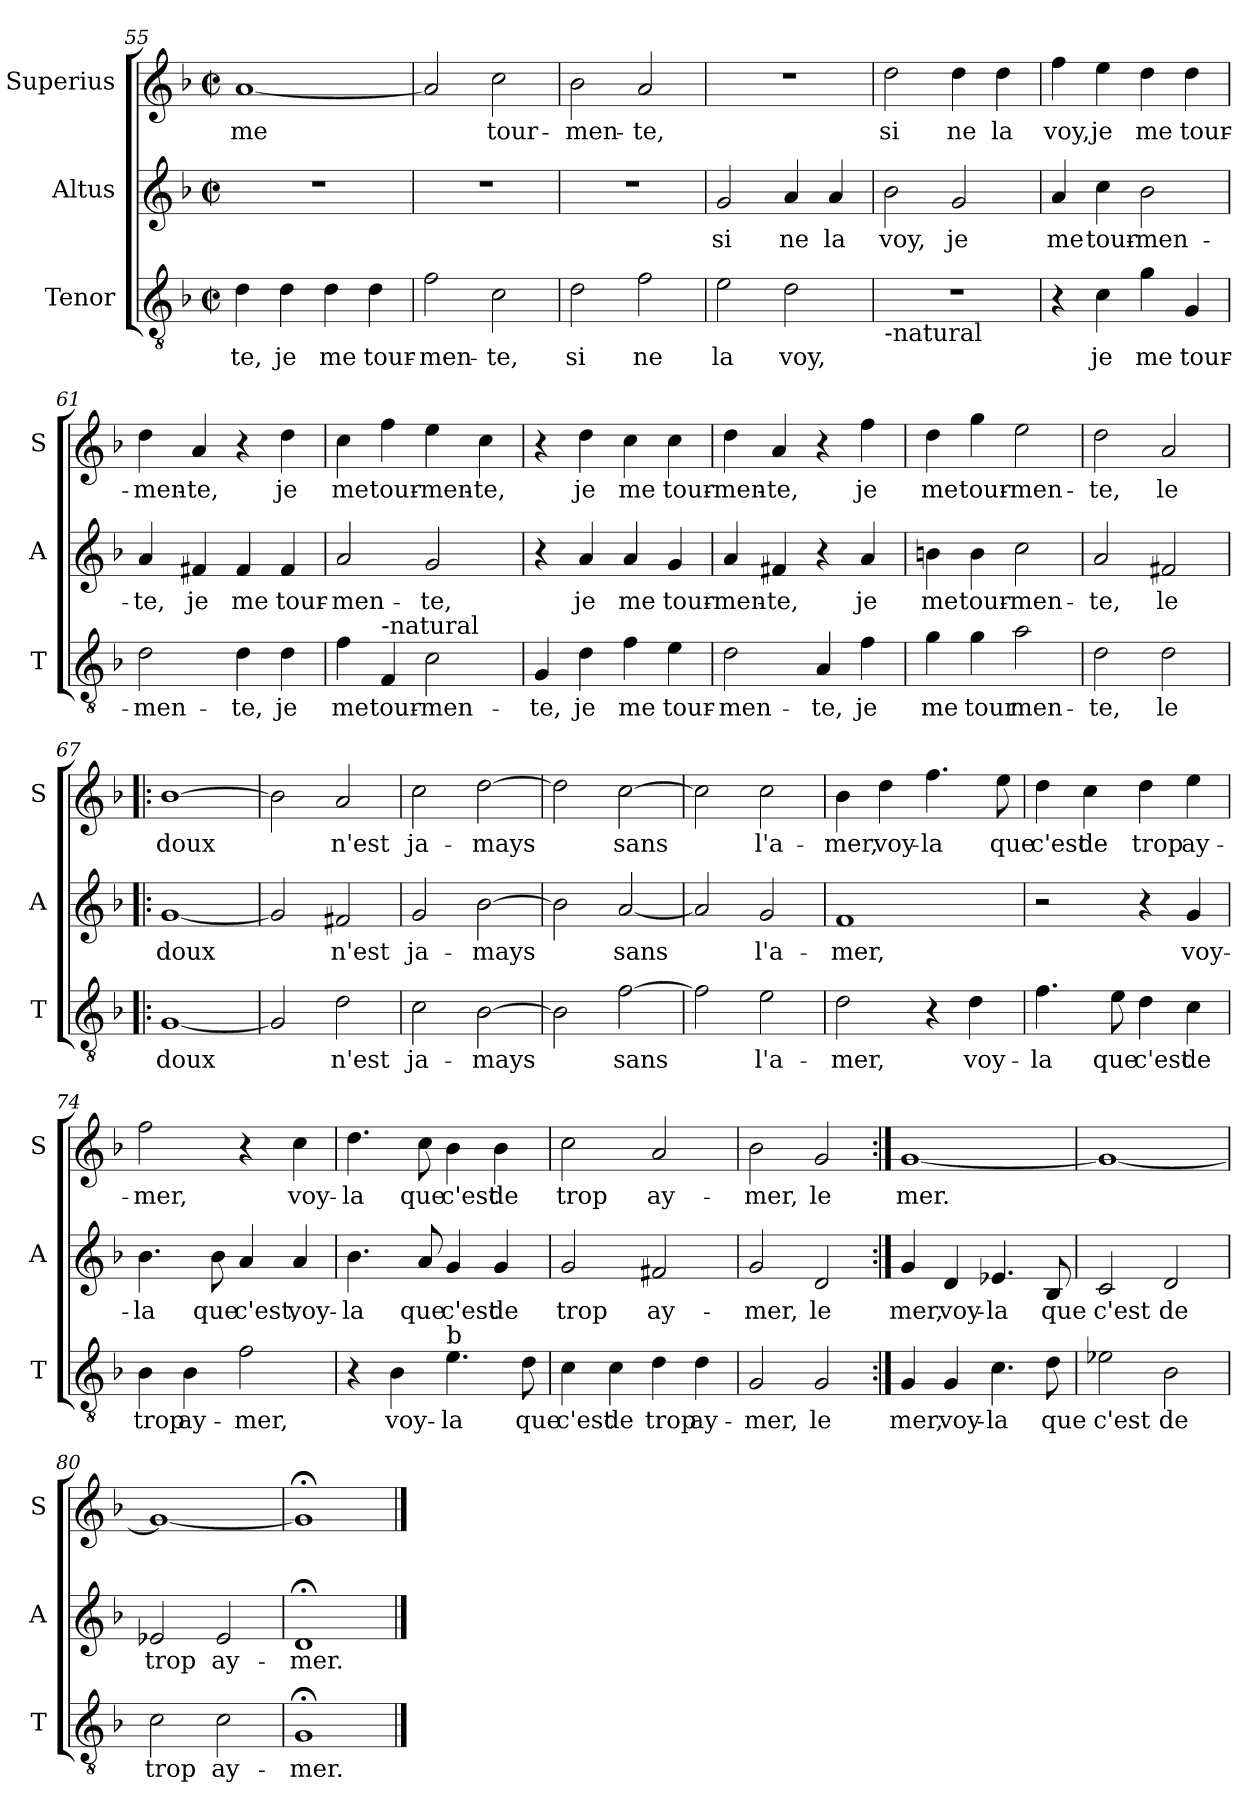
**kern	**text	**kern	**text	**kern	**text
*part3	*part3	*part2	*part2	*part1	*part1
*staff3	*staff3	*staff2	*staff2	*staff1	*staff1
*I"Tenor	*	*I"Altus	*	*I"Superius	*
*I'T	*	*I'A	*	*I'S	*
*clefGv2	*	*clefG2	*	*clefG2	*
*k[b-]	*	*k[b-]	*	*k[b-]	*
*F:	*	*F:	*	*F:	*
*M2/2	*	*M2/2	*	*M2/2	*
*met(c|)	*	*met(c|)	*	*met(c|)	*
=55	=55	=55	=55	=55	=55
!	!LO:LY:b	!	!	!	!LO:LY:b
4d\	-te,	1r	.	[1a	me
!	!LO:LY:b	!	!	!	!
4d\	je	.	.	.	.
!	!LO:LY:b	!	!	!	!
4d\	me	.	.	.	.
!	!LO:LY:b	!	!	!	!
4d\	tour-	.	.	.	.
=56	=56	=56	=56	=56	=56
!	!LO:LY:b	!	!	!	!
2f\	-men-	1r	.	2a/]	.
!	!LO:LY:b	!	!	!	!LO:LY:b
2c\	-te,	.	.	2cc\	tour-
=57	=57	=57	=57	=57	=57
!	!LO:LY:b	!	!	!	!LO:LY:b
2d\	si	1r	.	2b-\	-men-
!	!LO:LY:b	!	!	!	!LO:LY:b
2f\	ne	.	.	2a/	-te,
=58	=58	=58	=58	=58	=58
!	!LO:LY:b	!	!LO:LY:b	!	!
2e\	la	2g/	si	1r	.
!	!LO:LY:b	!	!LO:LY:b	!	!
2d\	voy,	4a/	ne	.	.
!	!	!	!LO:LY:b	!	!
.	.	4a/	la	.	.
=59	=59	=59	=59	=59	=59
!LO:TX:b:t=-natural	!	!	!	!	!
!	!	!	!LO:LY:b	!	!LO:LY:b
1r	.	2b-\	voy,	2dd\	si
!	!	!	!LO:LY:b	!	!LO:LY:b
.	.	2g/	je	4dd\	ne
!	!	!	!	!	!LO:LY:b
.	.	.	.	4dd\	la
!!LO:LB:g=z
=60	=60	=60	=60	=60	=60
!	!	!	!LO:LY:b	!	!LO:LY:b
4r	.	4a/	me	4ff\	voy,
!	!LO:LY:b	!	!LO:LY:b	!	!LO:LY:b
4c\	je	4cc\	tour-	4ee\	je
!	!LO:LY:b	!	!LO:LY:b	!	!LO:LY:b
4g\	me	2b-\	-men-	4dd\	me
!	!LO:LY:b	!	!	!	!LO:LY:b
4G/	tour-	.	.	4dd\	tour-
=61	=61	=61	=61	=61	=61
!	!LO:LY:b	!	!LO:LY:b	!	!LO:LY:b
2d\	-men-	4a/	-te,	4dd\	-men-
!	!	!	!LO:LY:b	!	!LO:LY:b
.	.	4f#X/	je	4a/	-te,
!	!LO:LY:b	!	!LO:LY:b	!	!
4d\	-te,	4f#/	me	4r	.
!	!LO:LY:b	!	!LO:LY:b	!	!LO:LY:b
4d\	je	4f#/	tour-	4dd\	je
=62	=62	=62	=62	=62	=62
!	!LO:LY:b	!	!LO:LY:b	!	!LO:LY:b
4f\	me	2a/	-men-	4cc\	me
!LO:TX:a:t=-natural	!	!	!	!	!
!	!LO:LY:b	!	!	!	!LO:LY:b
4F/	tour-	.	.	4ff\	tour-
!	!LO:LY:b	!	!LO:LY:b	!	!LO:LY:b
2c\	-men-	2g/	-te,	4ee\	-men-
!	!	!	!	!	!LO:LY:b
.	.	.	.	4cc\	-te,
=63	=63	=63	=63	=63	=63
!	!LO:LY:b	!	!	!	!
4G/	-te,	4r	.	4r	.
!	!LO:LY:b	!	!LO:LY:b	!	!LO:LY:b
4d\	je	4a/	je	4dd\	je
!	!LO:LY:b	!	!LO:LY:b	!	!LO:LY:b
4f\	me	4a/	me	4cc\	me
!	!LO:LY:b	!	!LO:LY:b	!	!LO:LY:b
4e\	tour-	4g/	tour-	4cc\	tour-
=64	=64	=64	=64	=64	=64
!	!LO:LY:b	!	!LO:LY:b	!	!LO:LY:b
2d\	-men-	4a/	-men-	4dd\	-men-
!	!	!	!LO:LY:b	!	!LO:LY:b
.	.	4f#X/	-te,	4a/	-te,
!	!LO:LY:b	!	!	!	!
4A/	-te,	4r	.	4r	.
!	!LO:LY:b	!	!LO:LY:b	!	!LO:LY:b
4f\	je	4a/	je	4ff\	je
=65	=65	=65	=65	=65	=65
!	!LO:LY:b	!	!LO:LY:b	!	!LO:LY:b
4g\	me	4bn\	me	4dd\	me
!	!LO:LY:b	!	!LO:LY:b	!	!LO:LY:b
4g\	tour	4b\	tour-	4gg\	tour-
!	!LO:LY:b	!	!LO:LY:b	!	!LO:LY:b
2a\	men-	2cc\	-men-	2ee\	-men-
!!LO:PB:g=z
=66	=66	=66	=66	=66	=66
!	!LO:LY:b	!	!LO:LY:b	!	!LO:LY:b
2d\	-te,	2a/	-te,	2dd\	-te,
!	!LO:LY:b	!	!LO:LY:b	!	!LO:LY:b
2d\	le	2f#X/	le	2a/	le
=67!|:	=67!|:	=67!|:	=67!|:	=67!|:	=67!|:
!	!LO:LY:b	!	!LO:LY:b	!	!LO:LY:b
[1G	doux	[1g	doux	[1b-	doux
=68	=68	=68	=68	=68	=68
2G/]	.	2g/]	.	2b-\]	.
!	!LO:LY:b	!	!LO:LY:b	!	!LO:LY:b
2d\	n'est	2f#X/	n'est	2a/	n'est
=69	=69	=69	=69	=69	=69
!	!LO:LY:b	!	!LO:LY:b	!	!LO:LY:b
2c\	ja-	2g/	ja-	2cc\	ja-
!	!LO:LY:b	!	!LO:LY:b	!	!LO:LY:b
[2B-\	-mays	[2b-\	-mays	[2dd\	-mays
=70	=70	=70	=70	=70	=70
2B-\]	.	2b-\]	.	2dd\]	.
!	!LO:LY:b	!	!LO:LY:b	!	!LO:LY:b
[2f\	sans	[2a/	sans	[2cc\	sans
=71	=71	=71	=71	=71	=71
2f\]	.	2a/]	.	2cc\]	.
!	!LO:LY:b	!	!LO:LY:b	!	!LO:LY:b
2e\	l'a-	2g/	l'a-	2cc\	l'a-
!!LO:LB:g=z
=72	=72	=72	=72	=72	=72
!	!LO:LY:b	!	!LO:LY:b	!	!LO:LY:b
2d\	-mer,	1f	-mer,	4b-\	-mer,
!	!	!	!	!	!LO:LY:b
.	.	.	.	4dd\	voy-
!	!	!	!	!	!LO:LY:b
4r	.	.	.	4.ff\	-la
!	!LO:LY:b	!	!	!	!
4d\	voy-	.	.	.	.
!	!	!	!	!	!LO:LY:b
.	.	.	.	8ee\	que
=73	=73	=73	=73	=73	=73
!	!LO:LY:b	!	!	!	!LO:LY:b
4.f\	-la	2r	.	4dd\	c'est
!	!	!	!	!	!LO:LY:b
.	.	.	.	4cc\	de
!	!LO:LY:b	!	!	!	!
8e\	que	.	.	.	.
!	!LO:LY:b	!	!	!	!LO:LY:b
4d\	c'est	4r	.	4dd\	trop
!	!LO:LY:b	!	!LO:LY:b	!	!LO:LY:b
4c\	de	4g/	voy-	4ee\	ay-
=74	=74	=74	=74	=74	=74
!	!LO:LY:b	!	!LO:LY:b	!	!LO:LY:b
4B-\	trop	4.b-\	-la	2ff\	-mer,
!	!LO:LY:b	!	!	!	!
4B-\	ay-	.	.	.	.
!	!	!	!LO:LY:b	!	!
.	.	8b-\	que	.	.
!	!LO:LY:b	!	!LO:LY:b	!	!
2f\	-mer,	4a/	c'est,	4r	.
!	!	!	!LO:LY:b	!	!LO:LY:b
.	.	4a/	voy-	4cc\	voy-
=75	=75	=75	=75	=75	=75
!	!	!	!LO:LY:b	!	!LO:LY:b
4r	.	4.b-\	-la	4.dd\	-la
!	!LO:LY:b	!	!	!	!
4B-\	voy-	.	.	.	.
!	!	!	!LO:LY:b	!	!LO:LY:b
.	.	8a/	que	8cc\	que
!LO:TX:a:t=b	!	!	!	!	!
!	!LO:LY:b	!	!LO:LY:b	!	!LO:LY:b
4.e\	-la	4g/	c'est	4b-\	c'est
!	!	!	!LO:LY:b	!	!LO:LY:b
.	.	4g/	de	4b-\	de
!	!LO:LY:b	!	!	!	!
8d\	que	.	.	.	.
=76	=76	=76	=76	=76	=76
!	!LO:LY:b	!	!LO:LY:b	!	!LO:LY:b
4c\	c'est	2g/	trop	2cc\	trop
!	!LO:LY:b	!	!	!	!
4c\	de	.	.	.	.
!	!LO:LY:b	!	!LO:LY:b	!	!LO:LY:b
4d\	trop	2f#X/	ay-	2a/	ay-
!	!LO:LY:b	!	!	!	!
4d\	ay-	.	.	.	.
!!LO:LB:g=z
=77	=77	=77	=77	=77	=77
!	!LO:LY:b	!	!LO:LY:b	!	!LO:LY:b
2G/	-mer,	2g/	-mer,	2b-\	-mer,
!	!LO:LY:b	!	!LO:LY:b	!	!LO:LY:b
2G/	le	2d/	le	2g/	le
=78:|!	=78:|!	=78:|!	=78:|!	=78:|!	=78:|!
!	!LO:LY:b	!	!LO:LY:b	!	!LO:LY:b
4G/	mer,	4g/	mer,	[1g	mer.
!	!LO:LY:b	!	!LO:LY:b	!	!
4G/	voy-	4d/	voy-	.	.
!	!LO:LY:b	!	!LO:LY:b	!	!
4.c\	-la	4.e-X/	-la	.	.
!	!LO:LY:b	!	!LO:LY:b	!	!
8d\	que	8B-/	que	.	.
=79	=79	=79	=79	=79	=79
!	!LO:LY:b	!	!LO:LY:b	!	!
2e-X\	c'est	2c/	c'est	1g_	.
!	!LO:LY:b	!	!LO:LY:b	!	!
2B-\	de	2d/	de	.	.
=80	=80	=80	=80	=80	=80
!	!LO:LY:b	!	!LO:LY:b	!	!
2c\	trop	2e-X/	trop	1g_	.
!	!LO:LY:b	!	!LO:LY:b	!	!
2c\	ay-	2e-/	ay-	.	.
=81	=81	=81	=81	=81	=81
!	!LO:LY:b	!	!LO:LY:b	!	!
1G;<	-mer.	1d;<	-mer.	1g;<]	.
==	==	==	==	==	==
*-	*-	*-	*-	*-	*-
